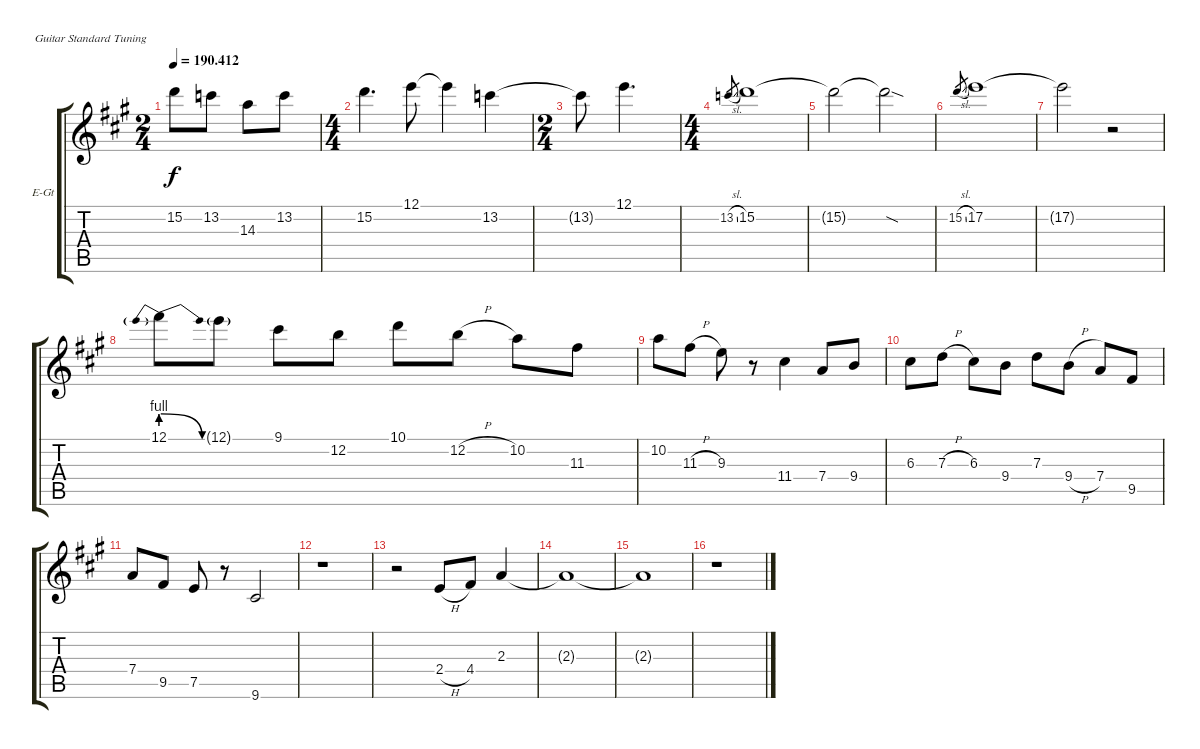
\defaultSystemsLayout 4
\bracketExtendMode groupsimilarinstruments
\firstSystemTrackNameOrientation horizontal
\otherSystemsTrackNameOrientation horizontal
\track ("Gtr. 2 (elec.)" "E-Gt") {instrument electricguitarclean}
\staff {score tabs}
\tuning (E4 B3 G3 D3 A2 E2)
\ts (2 4)
\tempo
190.412
\accidentals auto
\clef g2
\ottava regular
\simile none
\ks a
15.2.8{dy f} 13.2.8 14.3.8 13.2.8 |
\ts (4 4)
\scale
0.233083 15.2.4{d} 12.1.8 12.1{t}.4 13.2.4 |
\ts (2 4)
\scale
0.533835 13.2{t}.8 12.1.4{d} |
\ts (4 4)
\scale
0.533835 13.2{sl}.8{gr} 15.2.1 |
\scale
0.233083 15.2{t}.2 15.2{sod t}.2 |
\scale
0.233083 15.2{sl}.8{gr} 17.2.1 |
\scale
0.333333 17.2{t}.2 r.2 |
\scale
0.333333 12.1{be (prebendrelease 0 4 15 0)}.8 12.1{g}.8 9.1.8 12.2.8 10.1.8 12.2{h}.8 10.2.8 11.3.8 |
\scale
0.333333 10.2.8 11.3{h}.8 9.3.8 r.8 11.4.4 7.4.8 9.4.8 |
\scale
0.313131 6.3.8 7.3{h}.8 6.3.8 9.4.8 7.3.8 9.4{h}.8 7.4.8 9.5.8 |
\scale
0.313131 7.4.8 9.5.8 7.5.8 r.8 9.6.2 |
\scale
0.373737 r.1 |
\scale
0.322917 r.2 2.4{h}.8 4.4.8 2.3.4 |
\scale
0.322917 2.3{t}.1 |
\scale
0.354167 2.3{t}.1 |
r.1
